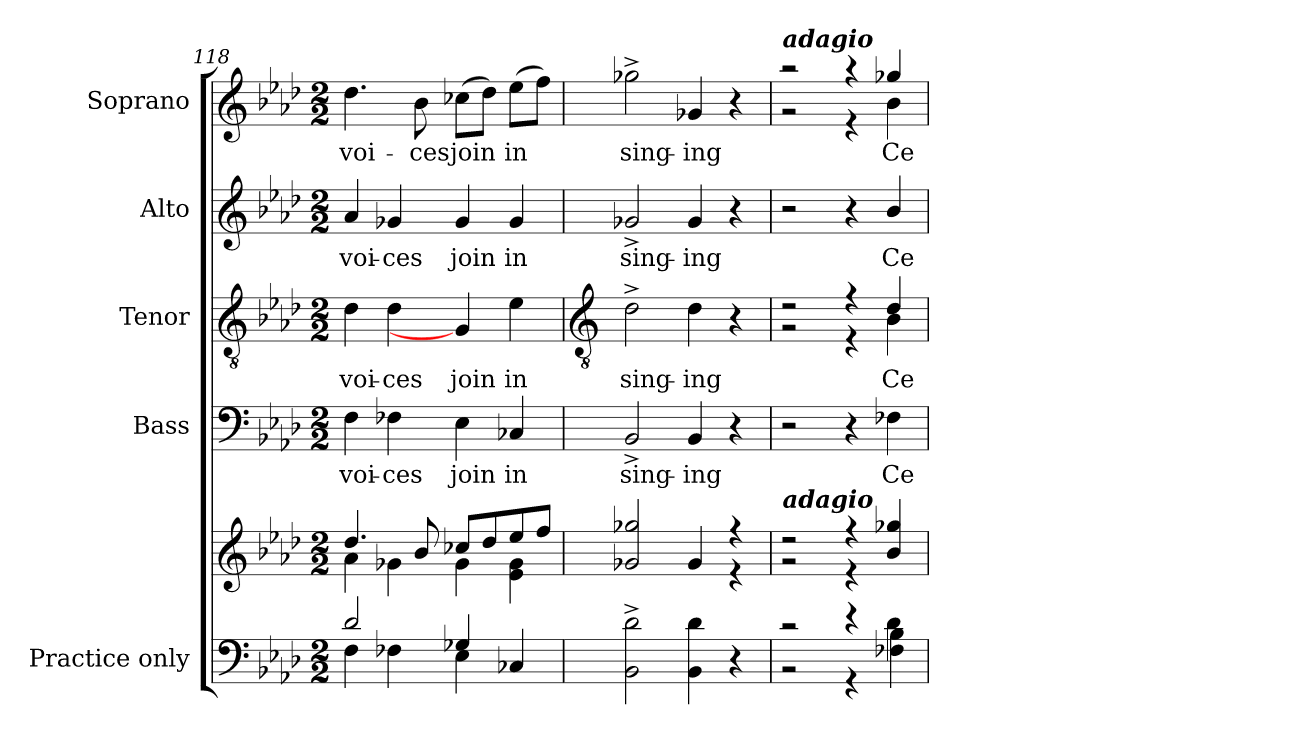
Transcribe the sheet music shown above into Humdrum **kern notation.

**kern	**kern	**kern	**text	**kern	**text	**kern	**text	**kern	**text
*part5	*part5	*part4	*part4	*part3	*part3	*part2	*part2	*part1	*part1
*staff6	*staff5	*staff4	*staff4	*staff3	*staff3	*staff2	*staff2	*staff1	*staff1
*I"Practice only	*	*I"Bass	*	*I"Tenor	*	*I"Alto	*	*I"Soprano	*
*	*	*I'B	*	*I'T	*	*I'A	*	*I'S	*
*clefF4	*clefG2	*clefF4	*	*clefGv2	*	*clefG2	*	*clefG2	*
*k[b-e-a-d-]	*k[b-e-a-d-]	*k[b-e-a-d-]	*	*k[b-e-a-d-]	*	*k[b-e-a-d-]	*	*k[b-e-a-d-]	*
*A-:	*A-:	*A-:	*	*A-:	*	*A-:	*	*A-:	*
*M2/2	*M2/2	*M2/2	*	*M2/2	*	*M2/2	*	*M2/2	*
=118	=118	=118	=118	=118	=118	=118	=118	=118	=118
*^	*^	*	*	*	*	*	*	*	*
!	!	!	!	!	!LO:LY:b	!	!LO:LY:b	!	!LO:LY:b	!	!LO:LY:b
2d-/	4F\	4.dd-/	4a-\	4F	voi-	4d-	voi-	4a-	voi-	4.dd-	voi-
!	!	!	!	!	!LO:LY:b	!	!LO:LY:b	!	!LO:LY:b	!	!
.	4F-X\	.	4g-X\	4F-X	-ces	4d-	-ces	4g-X	-ces	.	.
!	!	!	!	!	!	!	!	!	!	!	!LO:LY:b
.	.	8b-/	.	.	.	.	.	.	.	8b-	-ces
!	!	!	!	!	!LO:LY:b	!	!LO:LY:b	!	!LO:LY:b	!	!LO:LY:b
4G-X	4E-\	8cc-X/L	4g-\	4E-	join	4G-]	join	4g-	join	(>8cc-XL	join
.	.	8dd-/	.	.	.	.	.	.	.	8dd-J)	.
!	!	!	!	!	!LO:LY:b	!	!LO:LY:b	!	!LO:LY:b	!	!LO:LY:b
4C-X	4ryy	8ee-/	4e-\ 4g-\	4C-X	in	4e-	in	4g-	in	(>8ee-L	in
.	.	8ff/J	.	.	.	.	.	.	.	8ffJ)	.
!!LO:LB:g=z
=119	=119	=119	=119	=119	=119	=119	=119	=119	=119	=119	=119
*	*	*	*	*	*	*clefGv2	*	*	*	*	*
!	!	!	!	!	!LO:LY:b	!	!LO:LY:b	!	!LO:LY:b	!	!LO:LY:b
*	*	*	*	*	*	*^	*	*	*	*^	*
2BB-\^ 2d-\^	2ryy	2g-X/ 2gg-X/	2ryy	2BB-^	sing-	2d-^\	2ryy	sing-	2g-X^	sing-	2gg-X^\	2ryy	sing-
!	!	!	!	!	!LO:LY:b	!	!	!LO:LY:b	!	!LO:LY:b	!	!	!LO:LY:b
4BB-\ 4d-\	2ryy	4g-/	4ryy	4BB-	-ing	4d-\	2ryy	-ing	4g-	-ing	4g-X	2ryy	-ing
4r	.	4r	4r	4r	.	4r	.	.	4r	.	4r	.	.
=120	=120	=120	=120	=120	=120	=120	=120	=120	=120	=120	=120	=120	=120
!	!	!	!	!	!	!	!	!	!	!	!LO:TX:a:Bi:t=adagio	!	!
!	!	!LO:TX:a:Bi:t=adagio	!	!	!	!	!	!	!	!	!	!	!
2r	2r	2r	2r	2r	.	2r	2r	.	2r	.	2r	2r	.
4r	4r	4r	4r	4r	.	4r	4r	.	4r	.	4r	4r	.
!	!	!	!	!	!LO:LY:b	!	!	!LO:LY:b	!	!LO:LY:b	!	!	!LO:LY:b
4d-\	4F-X\ 4B-\	4b-/ 4gg-X/	4ryy	4F-X	Ce-	4d-/	4B-\	Ce-	4b-/	Ce-	4gg-X/	4b-\	Ce-
*v	*v	*	*	*	*	*v	*v	*	*	*	*v	*v	*
*	*v	*v	*	*	*	*	*	*	*	*
=	=	=	=	=	=	=	=	=	=
*-	*-	*-	*-	*-	*-	*-	*-	*-	*-
